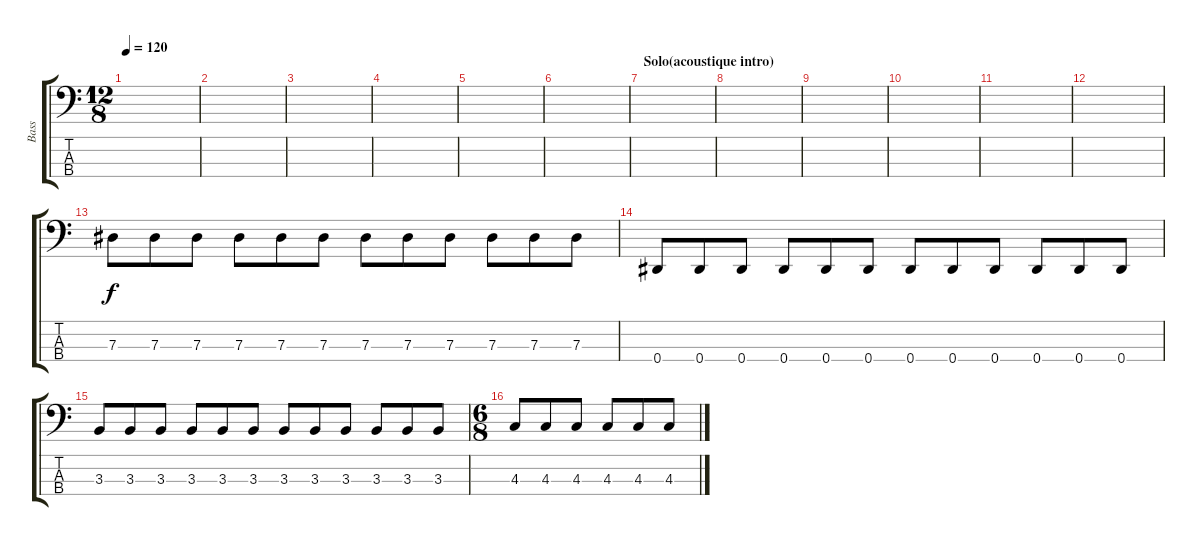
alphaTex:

\track ("Bass" "Bass") {instrument electricbassfinger}
\staff {score tabs}
\tuning (Gb2 Db2 Ab1 Eb1) {hide}
\ts (12 8)
\tempo 120
\clef f4
\ks c
|
\section ("" "")
|
|
|
|
|
\section ("" "Solo(acoustique intro)")
|
|
|
|
|
|
7.3.8 7.3.8 7.3.8 7.3.8 7.3.8 7.3.8 7.3.8 7.3.8 7.3.8 7.3.8 7.3.8 7.3.8 |
0.4.8 0.4.8 0.4.8 0.4.8 0.4.8 0.4.8 0.4.8 0.4.8 0.4.8 0.4.8 0.4.8 0.4.8 |
3.3.8 3.3.8 3.3.8 3.3.8 3.3.8 3.3.8 3.3.8 3.3.8 3.3.8 3.3.8 3.3.8 3.3.8 |
\ts (6 8)
4.3.8 4.3.8 4.3.8 4.3.8 4.3.8 4.3.8
